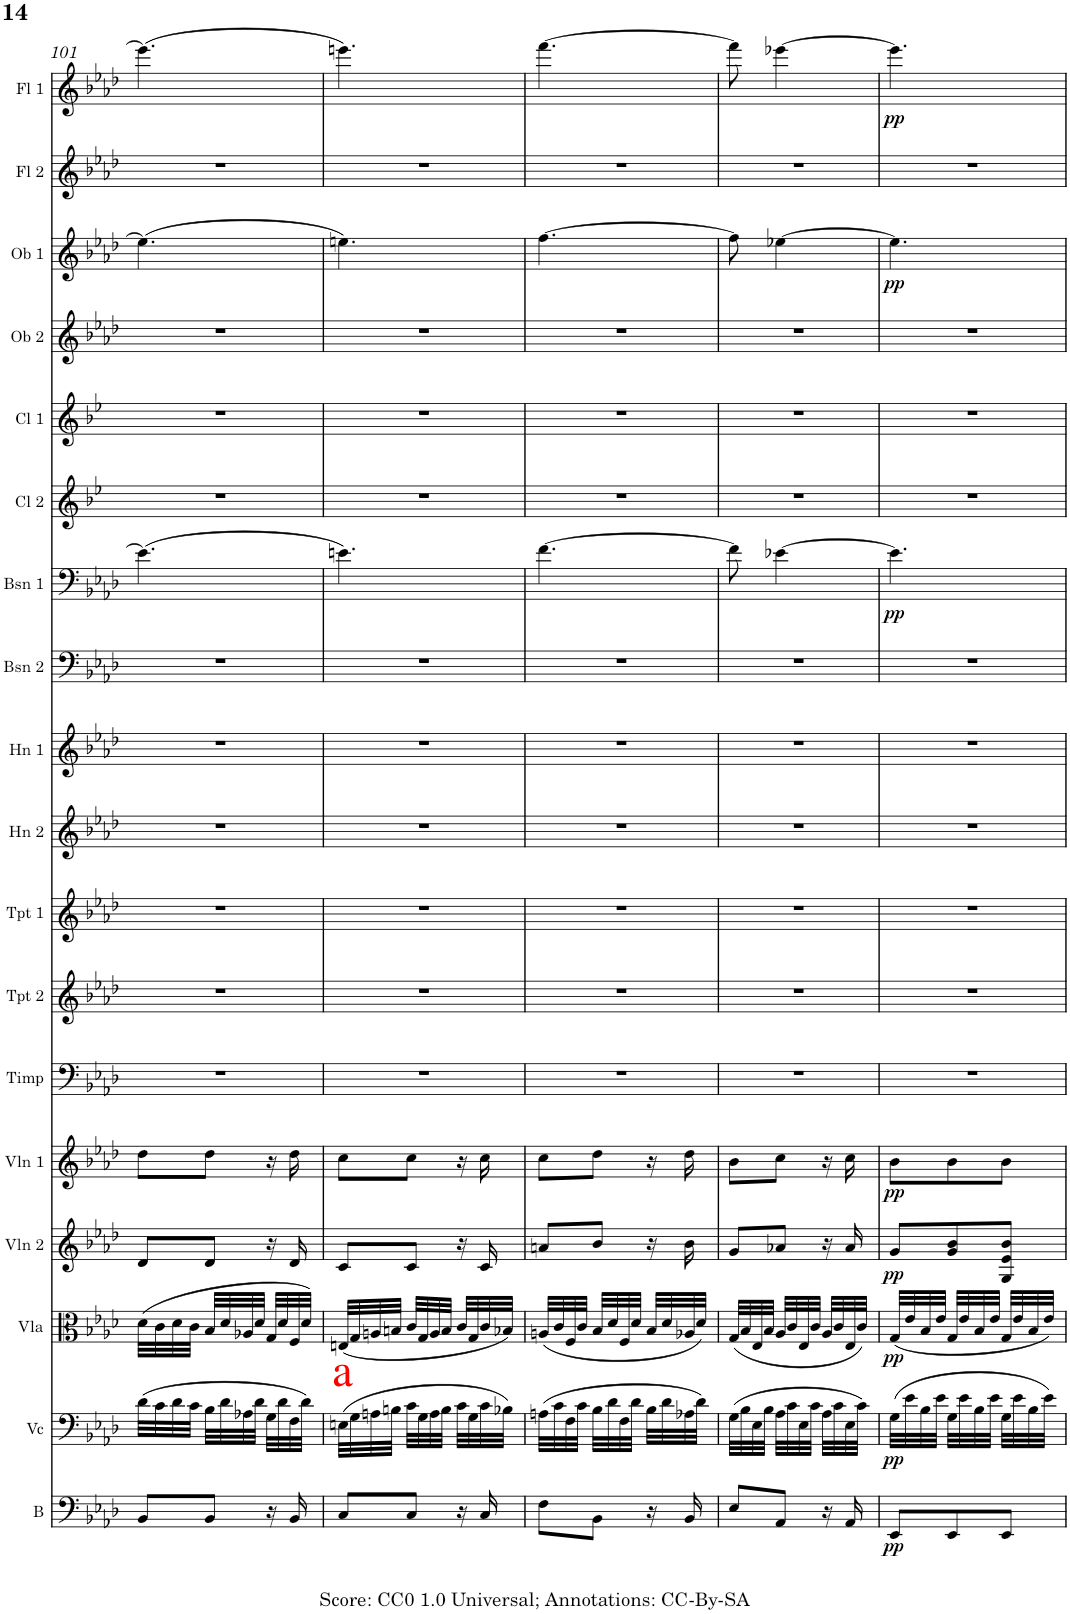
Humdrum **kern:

**kern	**dynam	**kern	**dynam	**kern	**text	**dynam	**kern	**dynam	**kern	**dynam	**kern	**kern	**kern	**kern	**kern	**kern	**kern	**dynam	**kern	**kern	**kern	**kern	**dynam	**kern	**kern	**dynam
*part18	*part18	*part17	*part17	*part16	*part16	*part16	*part15	*part15	*part14	*part14	*part13	*part12	*part11	*part10	*part9	*part8	*part7	*part7	*part6	*part5	*part4	*part3	*part3	*part2	*part1	*part1
*staff18	*staff18	*staff17	*staff17	*staff16	*staff16	*staff16	*staff15	*staff15	*staff14	*staff14	*staff13	*staff12	*staff11	*staff10	*staff9	*staff8	*staff7	*staff7	*staff6	*staff5	*staff4	*staff3	*staff3	*staff2	*staff1	*staff1
*I"Bass	*	*I"Violoncello	*	*I"Viola	*	*	*I"Violin 2	*	*I"Violin 1	*	*I"Timpani	*I"C Trumpet 2	*I"C Trumpet 1	*I"C Horn 2	*I"C Horn 1	*I"Bassoon 2	*I"Bassoon 1	*	*I"Bb Clarinet 2	*I"Bb Clarinet 1	*I"Oboe 2	*I"Oboe 1	*	*I"Flute 2	*I"Flute 1	*
*I'B	*	*I'Vc	*	*I'Vla	*	*	*I'Vln 2	*	*I'Vln 1	*	*I'Timp	*I'Tpt 2	*I'Tpt 1	*I'Hn 2	*I'Hn 1	*I'Bsn 2	*I'Bsn 1	*	*I'Cl 2	*I'Cl 1	*I'Ob 2	*I'Ob 1	*	*I'Fl 2	*I'Fl 1	*
!!LO:PB:g=z
*clefF4	*	*clefF4	*	*clefC3	*	*	*clefG2	*	*clefG2	*	*clefF4	*clefG2	*clefG2	*clefG2	*clefG2	*clefF4	*clefF4	*	*clefG2	*clefG2	*clefG2	*clefG2	*	*clefG2	*clefG2	*
*Trd7c12	*	*	*	*	*	*	*	*	*	*	*	*	*	*Trd7c12	*Trd7c12	*	*	*	*Trd1c2	*Trd1c2	*	*	*	*	*	*
*k[b-e-a-d-]	*	*k[b-e-a-d-]	*	*k[b-e-a-d-]	*	*	*k[b-e-a-d-]	*	*k[b-e-a-d-]	*	*k[b-e-a-d-]	*k[b-e-a-d-]	*k[b-e-a-d-]	*k[b-e-a-d-]	*k[b-e-a-d-]	*k[b-e-a-d-]	*k[b-e-a-d-]	*	*k[b-e-]	*k[b-e-]	*k[b-e-a-d-]	*k[b-e-a-d-]	*	*k[b-e-a-d-]	*k[b-e-a-d-]	*
*M3/8	*	*M3/8	*	*M3/8	*	*	*M3/8	*	*M3/8	*	*M3/8	*M3/8	*M3/8	*M3/8	*M3/8	*M3/8	*M3/8	*	*M3/8	*M3/8	*M3/8	*M3/8	*	*M3/8	*M3/8	*
=101	=101	=101	=101	=101	=101	=101	=101	=101	=101	=101	=101	=101	=101	=101	=101	=101	=101	=101	=101	=101	=101	=101	=101	=101	=101	=101
8BB-/L	.	(32d-\LLL	.	(32d-\LLL	.	.	8d-/L	.	8dd-\L	.	4.r	4.r	4.r	4.r	4.r	4.r	(4.e-\]	.	4.r	4.r	4.r	(4.ee-\]	.	4.r	(4.eee-\]	.
.	.	32c\	.	32c\	.	.	.	.	.	.	.	.	.	.	.	.	.	.	.	.	.	.	.	.	.	.
.	.	32d-\	.	32d-\	.	.	.	.	.	.	.	.	.	.	.	.	.	.	.	.	.	.	.	.	.	.
.	.	32c\JJJ	.	32c\JJJ	.	.	.	.	.	.	.	.	.	.	.	.	.	.	.	.	.	.	.	.	.	.
8BB-/J	.	32B-\LLL	.	32B-/LLL	.	.	8d-/J	.	8dd-\J	.	.	.	.	.	.	.	.	.	.	.	.	.	.	.	.	.
.	.	32d-\	.	32d-/	.	.	.	.	.	.	.	.	.	.	.	.	.	.	.	.	.	.	.	.	.	.
.	.	32A-X\	.	32A-X/	.	.	.	.	.	.	.	.	.	.	.	.	.	.	.	.	.	.	.	.	.	.
.	.	32d-\JJJ	.	32d-/JJJ	.	.	.	.	.	.	.	.	.	.	.	.	.	.	.	.	.	.	.	.	.	.
16r	.	32G\LLL	.	32G/LLL	.	.	16r	.	16r	.	.	.	.	.	.	.	.	.	.	.	.	.	.	.	.	.
.	.	32d-\	.	32d-/	.	.	.	.	.	.	.	.	.	.	.	.	.	.	.	.	.	.	.	.	.	.
16BB-/	.	32F\	.	32F/	.	.	16d-/	.	16dd-\	.	.	.	.	.	.	.	.	.	.	.	.	.	.	.	.	.
.	.	32d-\JJJ)	.	32d-/JJJ)	.	.	.	.	.	.	.	.	.	.	.	.	.	.	.	.	.	.	.	.	.	.
=102	=102	=102	=102	=102	=102	=102	=102	=102	=102	=102	=102	=102	=102	=102	=102	=102	=102	=102	=102	=102	=102	=102	=102	=102	=102	=102
!	!	!	!	!	!LO:LY:b:color=#FF0000	!	!	!	!	!	!	!	!	!	!	!	!	!	!	!	!	!	!	!	!	!
8C/L	.	(32En\LLL	.	(32En/LLL	a	.	8c/L	.	8cc\L	.	4.r	4.r	4.r	4.r	4.r	4.r	4.en\)	.	4.r	4.r	4.r	4.een\)	.	4.r	4.eeen\)	.
.	.	32G\	.	32G/	.	.	.	.	.	.	.	.	.	.	.	.	.	.	.	.	.	.	.	.	.	.
.	.	32An\	.	32An/	.	.	.	.	.	.	.	.	.	.	.	.	.	.	.	.	.	.	.	.	.	.
.	.	32Bn\JJJ	.	32Bn/JJJ	.	.	.	.	.	.	.	.	.	.	.	.	.	.	.	.	.	.	.	.	.	.
8C/J	.	32c\LLL	.	32c/LLL	.	.	8c/J	.	8cc\J	.	.	.	.	.	.	.	.	.	.	.	.	.	.	.	.	.
.	.	32G\	.	32G/	.	.	.	.	.	.	.	.	.	.	.	.	.	.	.	.	.	.	.	.	.	.
.	.	32A\	.	32A/	.	.	.	.	.	.	.	.	.	.	.	.	.	.	.	.	.	.	.	.	.	.
.	.	32B\JJJ	.	32B/JJJ	.	.	.	.	.	.	.	.	.	.	.	.	.	.	.	.	.	.	.	.	.	.
16r	.	32c\LLL	.	32c/LLL	.	.	16r	.	16r	.	.	.	.	.	.	.	.	.	.	.	.	.	.	.	.	.
.	.	32G\	.	32G/	.	.	.	.	.	.	.	.	.	.	.	.	.	.	.	.	.	.	.	.	.	.
16C/	.	32c\	.	32c/	.	.	16c/	.	16cc\	.	.	.	.	.	.	.	.	.	.	.	.	.	.	.	.	.
.	.	32B-X\JJJ)	.	32B-X/JJJ)	.	.	.	.	.	.	.	.	.	.	.	.	.	.	.	.	.	.	.	.	.	.
=103	=103	=103	=103	=103	=103	=103	=103	=103	=103	=103	=103	=103	=103	=103	=103	=103	=103	=103	=103	=103	=103	=103	=103	=103	=103	=103
8F\L	.	(32An\LLL	.	(32An/LLL	.	.	8an/L	.	8cc\L	.	4.r	4.r	4.r	4.r	4.r	4.r	[4.f\	.	4.r	4.r	4.r	[4.ff\	.	4.r	[4.fff\	.
.	.	32c\	.	32c/	.	.	.	.	.	.	.	.	.	.	.	.	.	.	.	.	.	.	.	.	.	.
.	.	32F\	.	32F/	.	.	.	.	.	.	.	.	.	.	.	.	.	.	.	.	.	.	.	.	.	.
.	.	32c\JJJ	.	32c/JJJ	.	.	.	.	.	.	.	.	.	.	.	.	.	.	.	.	.	.	.	.	.	.
8BB-\J	.	32B-\LLL	.	32B-/LLL	.	.	8b-/J	.	8dd-\J	.	.	.	.	.	.	.	.	.	.	.	.	.	.	.	.	.
.	.	32d-\	.	32d-/	.	.	.	.	.	.	.	.	.	.	.	.	.	.	.	.	.	.	.	.	.	.
.	.	32F\	.	32F/	.	.	.	.	.	.	.	.	.	.	.	.	.	.	.	.	.	.	.	.	.	.
.	.	32d-\JJJ	.	32d-/JJJ	.	.	.	.	.	.	.	.	.	.	.	.	.	.	.	.	.	.	.	.	.	.
16r	.	32B-\LLL	.	32B-/LLL	.	.	16r	.	16r	.	.	.	.	.	.	.	.	.	.	.	.	.	.	.	.	.
.	.	32d-\	.	32d-/	.	.	.	.	.	.	.	.	.	.	.	.	.	.	.	.	.	.	.	.	.	.
16BB-/	.	32A-X\	.	32A-X/	.	.	16b-\	.	16dd-\	.	.	.	.	.	.	.	.	.	.	.	.	.	.	.	.	.
.	.	32d-\JJJ)	.	32d-/JJJ)	.	.	.	.	.	.	.	.	.	.	.	.	.	.	.	.	.	.	.	.	.	.
=104	=104	=104	=104	=104	=104	=104	=104	=104	=104	=104	=104	=104	=104	=104	=104	=104	=104	=104	=104	=104	=104	=104	=104	=104	=104	=104
8E-/L	.	(32G\LLL	.	(32G/LLL	.	.	8g/L	.	8b-\L	.	4.r	4.r	4.r	4.r	4.r	4.r	8f\]	.	4.r	4.r	4.r	8ff\]	.	4.r	8fff\]	.
.	.	32B-\	.	32B-/	.	.	.	.	.	.	.	.	.	.	.	.	.	.	.	.	.	.	.	.	.	.
.	.	32E-\	.	32E-/	.	.	.	.	.	.	.	.	.	.	.	.	.	.	.	.	.	.	.	.	.	.
.	.	32B-\JJJ	.	32B-/JJJ	.	.	.	.	.	.	.	.	.	.	.	.	.	.	.	.	.	.	.	.	.	.
8AA-/J	.	32A-\LLL	.	32A-/LLL	.	.	8a-X/J	.	8cc\J	.	.	.	.	.	.	.	[4e-X\	.	.	.	.	[4ee-X\	.	.	[4eee-X\	.
.	.	32c\	.	32c/	.	.	.	.	.	.	.	.	.	.	.	.	.	.	.	.	.	.	.	.	.	.
.	.	32E-\	.	32E-/	.	.	.	.	.	.	.	.	.	.	.	.	.	.	.	.	.	.	.	.	.	.
.	.	32c\JJJ	.	32c/JJJ	.	.	.	.	.	.	.	.	.	.	.	.	.	.	.	.	.	.	.	.	.	.
16r	.	32A-\LLL	.	32A-/LLL	.	.	16r	.	16r	.	.	.	.	.	.	.	.	.	.	.	.	.	.	.	.	.
.	.	32c\	.	32c/	.	.	.	.	.	.	.	.	.	.	.	.	.	.	.	.	.	.	.	.	.	.
16AA-/	.	32E-\	.	32E-/	.	.	16a-/	.	16cc\	.	.	.	.	.	.	.	.	.	.	.	.	.	.	.	.	.
.	.	32c\JJJ)	.	32c/JJJ)	.	.	.	.	.	.	.	.	.	.	.	.	.	.	.	.	.	.	.	.	.	.
=105	=105	=105	=105	=105	=105	=105	=105	=105	=105	=105	=105	=105	=105	=105	=105	=105	=105	=105	=105	=105	=105	=105	=105	=105	=105	=105
!	!LO:DY:b	!	!LO:DY:b	!	!	!LO:DY:b	!	!LO:DY:b	!	!LO:DY:b	!	!	!	!	!	!	!	!LO:DY:b	!	!	!	!	!LO:DY:b	!	!	!LO:DY:b
8EE-/L	pp	(32G\LLL	pp	(32G/LLL	.	pp	8g/L	pp	8b-\L	pp	4.r	4.r	4.r	4.r	4.r	4.r	4.e-\]	pp	4.r	4.r	4.r	4.ee-\]	pp	4.r	4.eee-\]	pp
.	.	32e-\	.	32e-/	.	.	.	.	.	.	.	.	.	.	.	.	.	.	.	.	.	.	.	.	.	.
.	.	32B-\	.	32B-/	.	.	.	.	.	.	.	.	.	.	.	.	.	.	.	.	.	.	.	.	.	.
.	.	32e-\JJJ	.	32e-/JJJ	.	.	.	.	.	.	.	.	.	.	.	.	.	.	.	.	.	.	.	.	.	.
8EE-/	.	32G\LLL	.	32G/LLL	.	.	8g/ 8b-/	.	8b-\	.	.	.	.	.	.	.	.	.	.	.	.	.	.	.	.	.
.	.	32e-\	.	32e-/	.	.	.	.	.	.	.	.	.	.	.	.	.	.	.	.	.	.	.	.	.	.
.	.	32B-\	.	32B-/	.	.	.	.	.	.	.	.	.	.	.	.	.	.	.	.	.	.	.	.	.	.
.	.	32e-\JJJ	.	32e-/JJJ	.	.	.	.	.	.	.	.	.	.	.	.	.	.	.	.	.	.	.	.	.	.
8EE-/J	.	32G\LLL	.	32G/LLL	.	.	8G/ 8e-/ 8b-/J	.	8b-\J	.	.	.	.	.	.	.	.	.	.	.	.	.	.	.	.	.
.	.	32e-\	.	32e-/	.	.	.	.	.	.	.	.	.	.	.	.	.	.	.	.	.	.	.	.	.	.
.	.	32B-\	.	32B-/	.	.	.	.	.	.	.	.	.	.	.	.	.	.	.	.	.	.	.	.	.	.
.	.	32e-\JJJ)	.	32e-/JJJ)	.	.	.	.	.	.	.	.	.	.	.	.	.	.	.	.	.	.	.	.	.	.
=	=	=	=	=	=	=	=	=	=	=	=	=	=	=	=	=	=	=	=	=	=	=	=	=	=	=
*-	*-	*-	*-	*-	*-	*-	*-	*-	*-	*-	*-	*-	*-	*-	*-	*-	*-	*-	*-	*-	*-	*-	*-	*-	*-	*-
